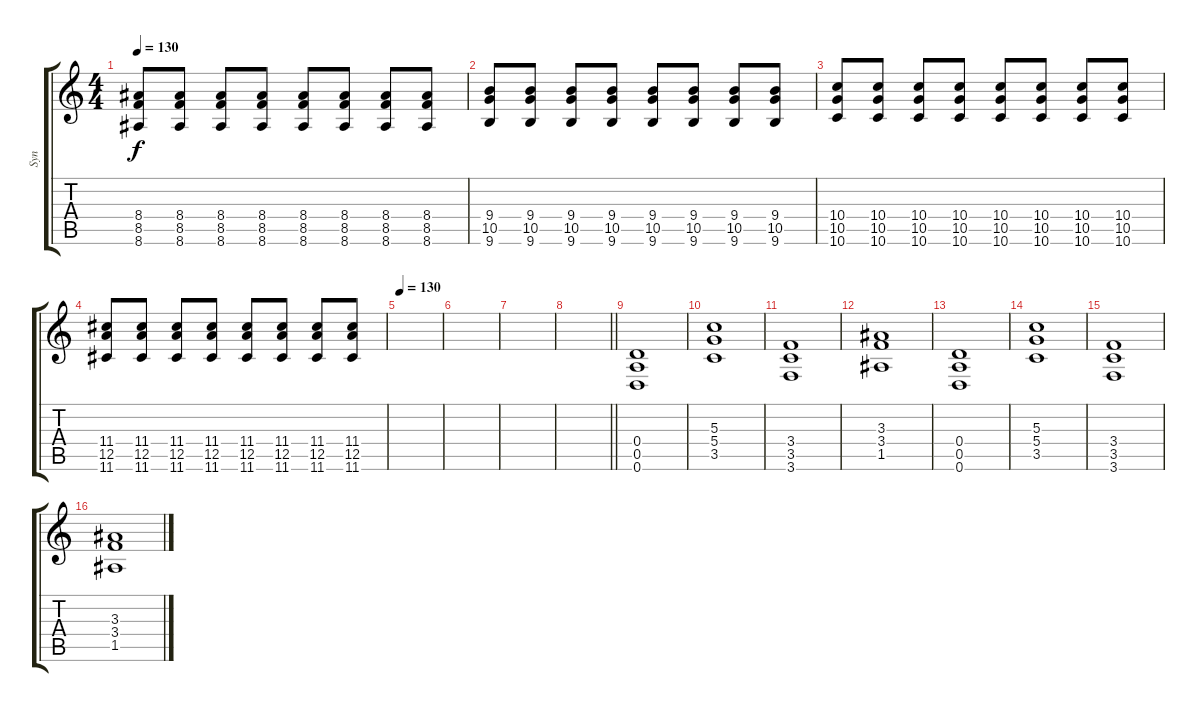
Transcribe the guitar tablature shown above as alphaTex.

\track ("Syn" "Syn") {instrument distortionguitar}
\staff {score tabs}
\tuning (E4 B3 G3 D3 A2 D2) {hide}
\ts (4 4)
\tempo 130
\clef g2
\ks c
(8.4 8.5 8.6).8{dy f} (8.4 8.5 8.6).8 (8.4 8.5 8.6).8 (8.4 8.5 8.6).8 (8.4 8.5 8.6).8 (8.4 8.5 8.6).8 (8.4 8.5 8.6).8 (8.4 8.5 8.6).8 |
(9.4 10.5 9.6).8 (9.4 10.5 9.6).8 (9.4 10.5 9.6).8 (9.4 10.5 9.6).8 (9.4 10.5 9.6).8 (9.4 10.5 9.6).8 (9.4 10.5 9.6).8 (9.4 10.5 9.6).8 |
(10.4 10.5 10.6).8 (10.4 10.5 10.6).8 (10.4 10.5 10.6).8 (10.4 10.5 10.6).8 (10.4 10.5 10.6).8 (10.4 10.5 10.6).8 (10.4 10.5 10.6).8 (10.4 10.5 10.6).8 |
(11.4 12.5 11.6).8 (11.4 12.5 11.6).8 (11.4 12.5 11.6).8 (11.4 12.5 11.6).8 (11.4 12.5 11.6).8 (11.4 12.5 11.6).8 (11.4 12.5 11.6).8 (11.4 12.5 11.6).8 |
\tempo 130
|
|
|
\barLineRight lightlight
|
(0.4 0.5 0.6).1 |
(5.3 5.4 3.5).1 |
(3.4 3.5 3.6).1 |
(3.3 3.4 1.5).1 |
(0.4 0.5 0.6).1 |
(5.3 5.4 3.5).1 |
(3.4 3.5 3.6).1 |
(3.3 3.4 1.5).1
